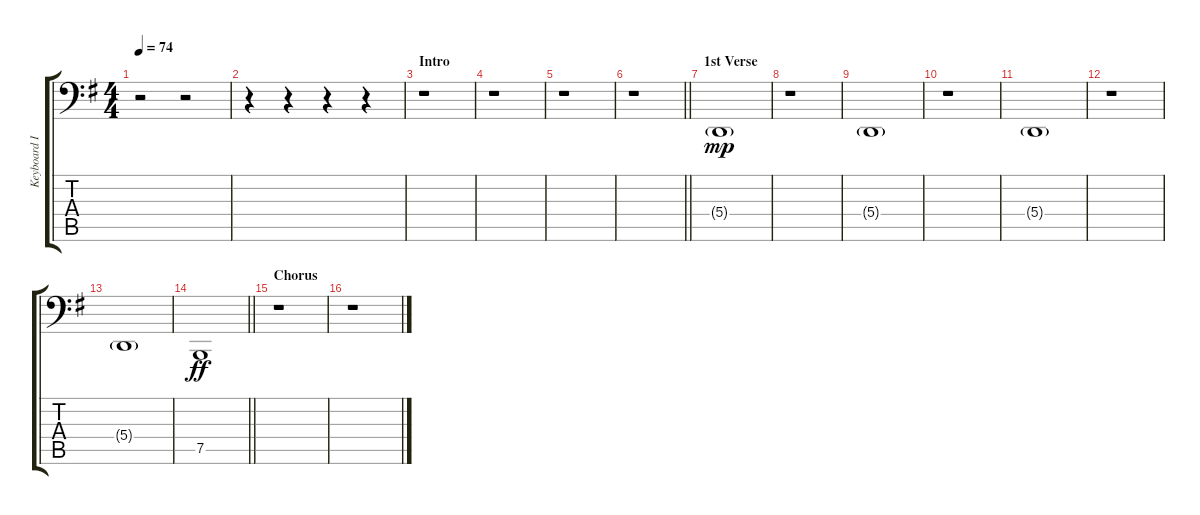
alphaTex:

\track ("Keyboard III" "Keyboard I") {instrument electricgrandpiano}
\staff {score tabs}
\tuning (C3 G2 D2 A1 E1 B0) {hide}
\ts (4 4)
\tempo 74
\clef f4
\ks eminor
r.2{dy mp instrument electricgrandpiano} r.2 |
r.4 r.4 r.4 r.4 |
\section ("" "Intro")
r.1 |
r.1 |
r.1 |
\barLineRight lightlight
r.1 |
\section ("" "1st Verse")
5.4{g}.1 |
r.1 |
5.4{g}.1 |
r.1 |
5.4{g}.1 |
r.1 |
5.4{g}.1 |
\barLineRight lightlight
7.5.1{dy ff} |
\section ("" "Chorus")
r.1 |
r.1
